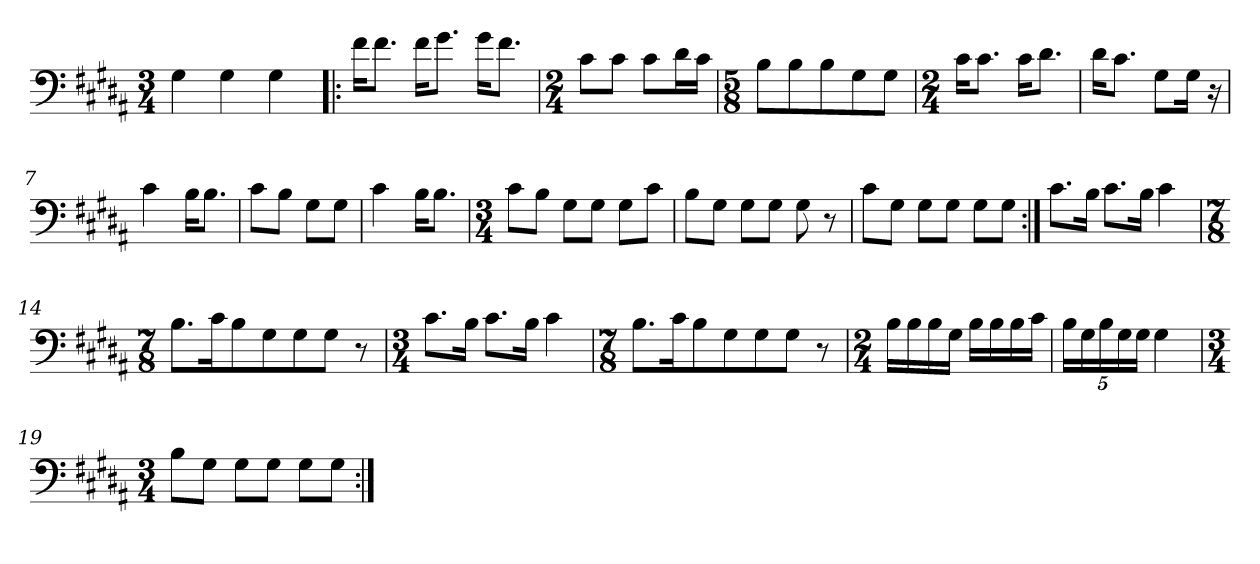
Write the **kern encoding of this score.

**kern
*part1
*staff1
*clefF4
*k[f#c#g#d#a#]
*M3/4
=1
4G#\
4G#\
4G#\
=2!|:
16f#\KL
8.f#\J
16f#\KL
8.g#\J
16g#\KL
8.f#\J
=3
*M2/4
8c#\L
8c#\J
8c#\L
16d#\L
16c#\JJ
=4
*M5/8
8B\L
8B\
8B\
8G#\
8G#\J
=5
*M2/4
16c#\KL
8.c#\J
16c#\KL
8.d#\J
=6
16d#\KL
8.c#\J
8G#\L
16G#\Jk
16r
=7
4c#\
16B\KL
8.B\J
=8
8c#\L
8B\J
8G#\L
8G#\J
=9
4c#\
16B\KL
8.B\J
=10
*M3/4
8c#\L
8B\J
8G#\L
8G#\J
8G#\L
8c#\J
=11
8B\L
8G#\J
8G#\L
8G#\J
8G#\
8r
=12
8c#\L
8G#\J
8G#\L
8G#\J
8G#\L
8G#\J
=13:|!
8.c#\L
16B\Jk
8.c#\L
16B\Jk
4c#\
=14
*M7/8
8.B\L
16c#\K
8B\
8G#\
8G#\
8G#\J
8r
=15
*M3/4
8.c#\L
16B\Jk
8.c#\L
16B\Jk
4c#\
=16
*M7/8
8.B\L
16c#\K
8B\
8G#\
8G#\
8G#\J
8r
=17
*M2/4
16B\LL
16B\
16B\
16G#\JJ
16B\LL
16B\
16B\
16c#\JJ
=18
20B\LL
20G#\
20B\
20G#\
20G#\JJ
4G#\
=19
*M3/4
8B\L
8G#\J
8G#\L
8G#\J
8G#\L
8G#\J
=:|!
*-
